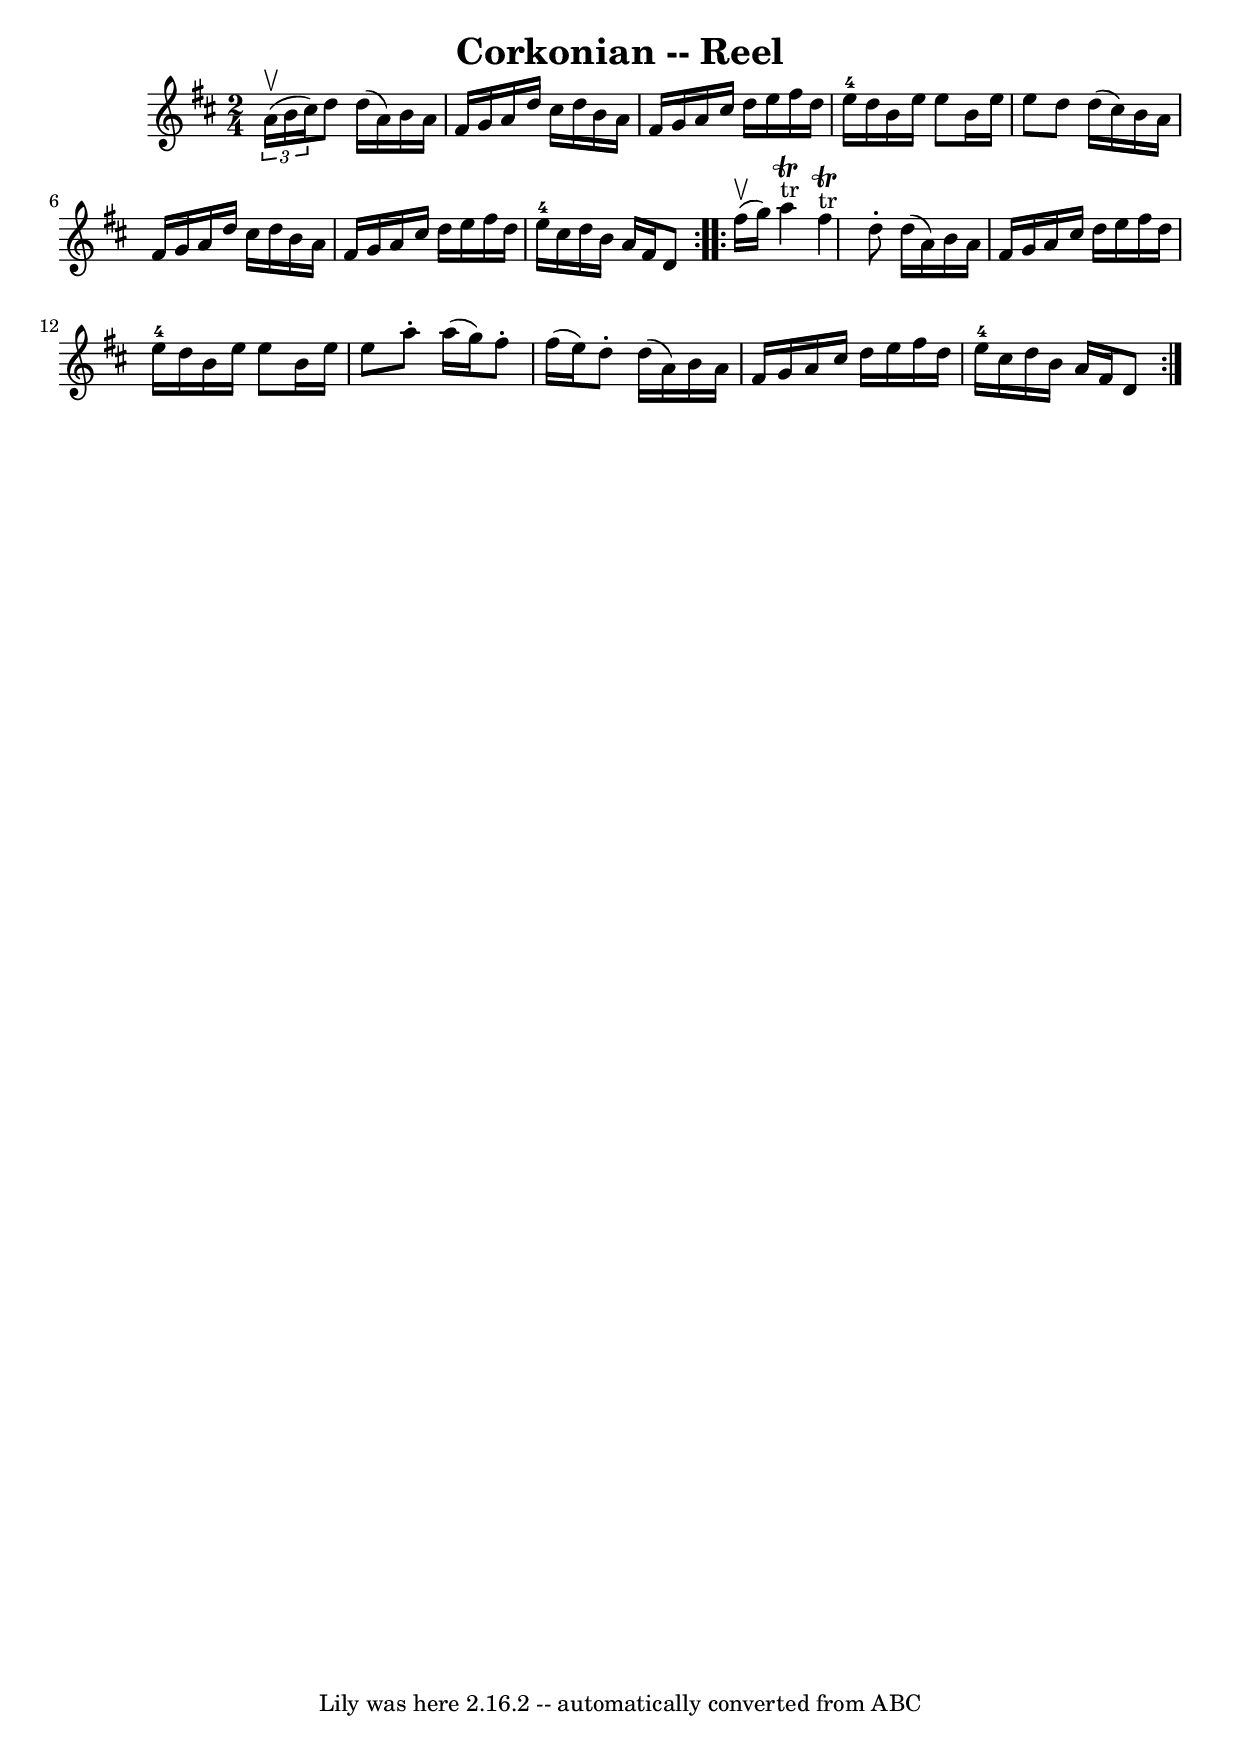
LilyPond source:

\version "2.16.2"
\include "Mammoth.ily"
\header {
  %% book = "Ryan's Mammoth Collection"
  crossRefNumber = "1"
  footnotes = "\\\\146\\\\Similar to The Merry Blacksmith"
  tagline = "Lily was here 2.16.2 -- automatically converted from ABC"
  title = "Corkonian -- Reel"

}
voicedefault =  {



  \repeat volta 2 {

    \time 2/4 
    \key d \major
   \times 2/3 { a'16^\upbow(b'16 cis''16) 
			       } 
    |
    d''8 d''16 (a'16) b'16 a'16 fis'16 g'16    
    |
    a'16 d''16 cis''16 d''16 b'16 a'16 fis'16 g'16  
    |
    a'16 cis''16 d''16 e''16 fis''16 d''16 e''16 
    -4 d''16    |
    b'16 e''16 e''8 b'16 e''16 e''8    
    |
    d''8 d''16 (cis''16) b'16 a'16 fis'16 g'16    
    |
    a'16 d''16 cis''16 d''16 b'16 a'16 fis'16 g'16  
    |
    a'16 cis''16 d''16 e''16 fis''16 d''16 e''16 
    -4 cis''16    |
    d''16 b'16 a'16 fis'16 d'8    

  } 
  \repeat volta 2 {
    fis''16^\upbow(g''16) |
    a''4 
    ^"tr"^\trill fis''4^"tr"^\trill   |
    d''8 -. d''16 (a'16)  
    b'16 a'16 fis'16 g'16    |
    a'16 cis''16 d''16 e''16 
    fis''16 d''16 e''16-4 d''16    |
    b'16 e''16 e''8   
    b'16 e''16 e''8    |
    a''8 -. a''16 (g''16) fis''8 
    -. fis''16 (e''16)   |
    d''8 -. d''16 (a'16) b'16    
    a'16 fis'16 g'16    |
    a'16 cis''16 d''16 e''16    
    fis''16 d''16 e''16-4 cis''16    |
    d''16 b'16 a'16    
    fis'16 d'8    
  }   

}

\score{
  <<

    \context Staff="default"
    {
      \voicedefault 
      
    }

  >>
  \layout {
    
  }
  \midi {
  }

}
